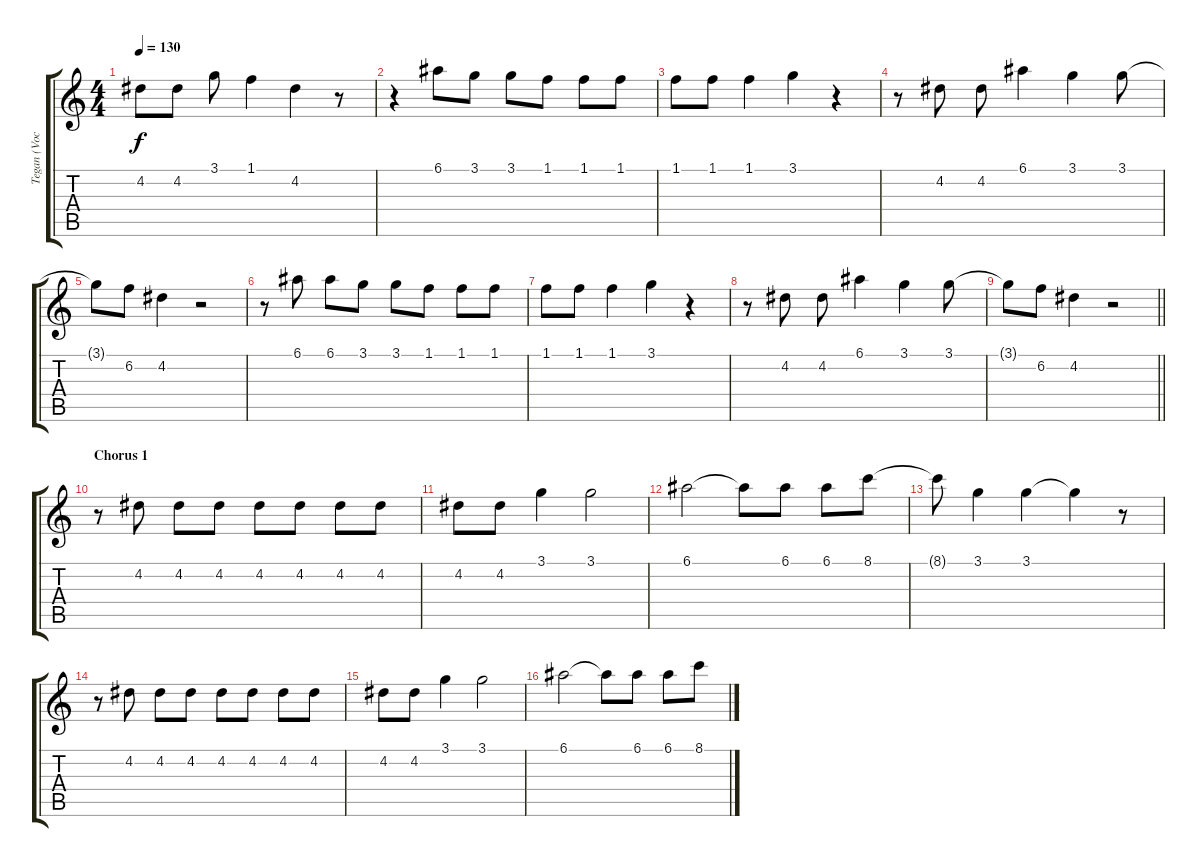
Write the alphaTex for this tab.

\track ("Tegan (Vocals)" "Tegan (Voc") {instrument electricguitarjazz}
\staff {score tabs}
\tuning (E4 B3 G3 D3 A2 E2) {hide}
\ts (4 4)
\tempo 130
\clef g2
\ks c
4.2.8{dy f} 4.2.8 3.1.8 1.1.4 4.2.4 r.8 |
r.4 6.1.8 3.1.8 3.1.8 1.1.8 1.1.8 1.1.8 |
1.1.8 1.1.8 1.1.4 3.1.4 r.4 |
r.8 4.2.8 4.2.8 6.1.4 3.1.4 3.1.8 |
3.1{t}.8 6.2.8 4.2.4 r.2 |
r.8 6.1.8 6.1.8 3.1.8 3.1.8 1.1.8 1.1.8 1.1.8 |
1.1.8 1.1.8 1.1.4 3.1.4 r.4 |
r.8 4.2.8 4.2.8 6.1.4 3.1.4 3.1.8 |
\barLineRight lightlight
3.1{t}.8 6.2.8 4.2.4 r.2 |
\section ("" "Chorus 1")
r.8 4.2.8 4.2.8 4.2.8 4.2.8 4.2.8 4.2.8 4.2.8 |
4.2.8 4.2.8 3.1.4 3.1.2 |
6.1.2 6.1{t}.8 6.1.8 6.1.8 8.1.8 |
8.1{t}.8 3.1.4 3.1.4 3.1{t}.4 r.8 |
r.8 4.2.8 4.2.8 4.2.8 4.2.8 4.2.8 4.2.8 4.2.8 |
4.2.8 4.2.8 3.1.4 3.1.2 |
6.1.2 6.1{t}.8 6.1.8 6.1.8 8.1.8
